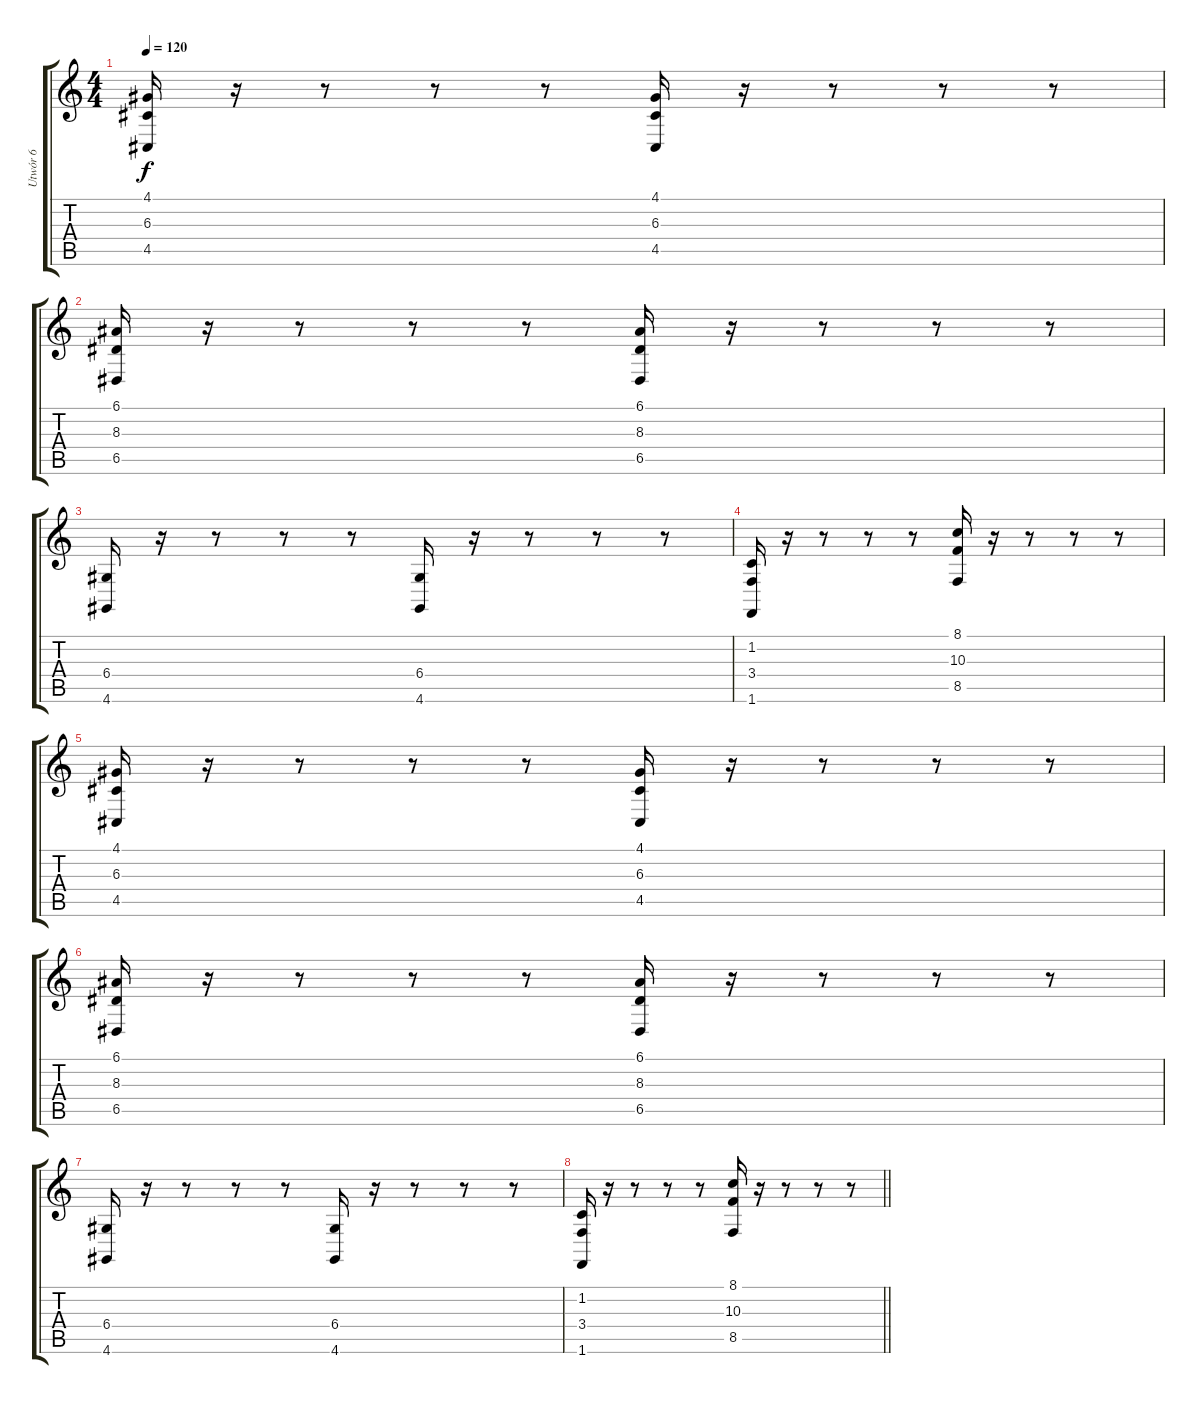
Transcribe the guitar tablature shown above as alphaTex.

\track ("Utwór 6" "Utwór 6") {instrument tremolostrings}
\staff {score tabs}
\tuning (E4 B3 G3 D3 A2 E2) {hide}
\ts (4 4)
\tempo 120
\clef g2
\ks c
(4.1 6.3 4.5).16{dy f} r.16 r.8 r.8 r.8 (4.1 6.3 4.5).16 r.16 r.8 r.8 r.8 |
(6.1 8.3 6.5).16 r.16 r.8 r.8 r.8 (6.1 8.3 6.5).16 r.16 r.8 r.8 r.8 |
(6.4 4.6).16 r.16 r.8 r.8 r.8 (6.4 4.6).16 r.16 r.8 r.8 r.8 |
(1.2 3.4 1.6).16 r.16 r.8 r.8 r.8 (8.1 10.3 8.5).16 r.16 r.8 r.8 r.8 |
(4.1 6.3 4.5).16 r.16 r.8 r.8 r.8 (4.1 6.3 4.5).16 r.16 r.8 r.8 r.8 |
(6.1 8.3 6.5).16 r.16 r.8 r.8 r.8 (6.1 8.3 6.5).16 r.16 r.8 r.8 r.8 |
(6.4 4.6).16 r.16 r.8 r.8 r.8 (6.4 4.6).16 r.16 r.8 r.8 r.8 |
\barLineRight lightlight
(1.2 3.4 1.6).16 r.16 r.8 r.8 r.8 (8.1 10.3 8.5).16 r.16 r.8 r.8 r.8
